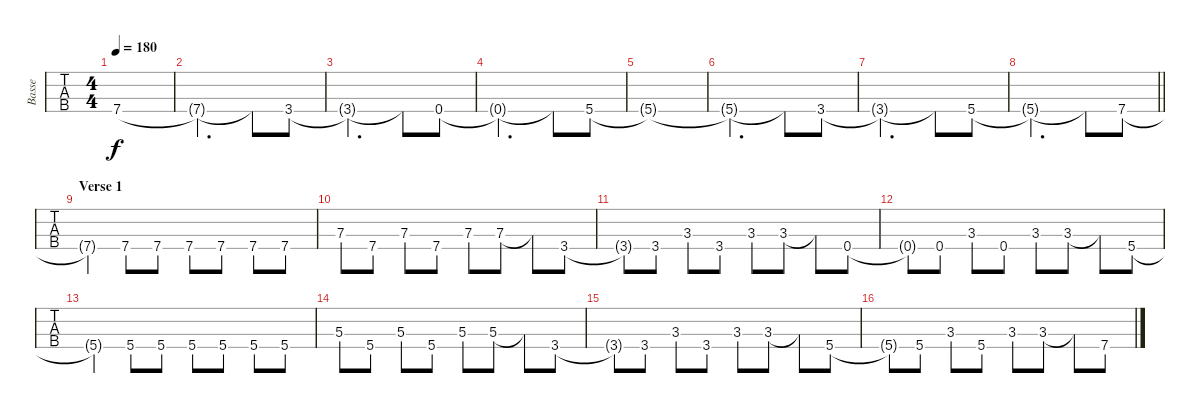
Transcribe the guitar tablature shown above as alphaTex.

\track ("Basse" "Basse") {instrument electricbassfinger}
\staff {tabs}
\tuning (F2 C2 G1 C1) {hide}
\ts (4 4)
\tempo 180
\clef f4
\ks c
7.4{t}.1{dy f} |
7.4{t}.2{d} 7.4{t}.8 3.4.8 |
3.4{t}.2{d} 3.4{t}.8 0.4.8 |
0.4{t}.2{d} 0.4{t}.8 5.4.8 |
5.4{t}.1 |
5.4{t}.2{d} 5.4{t}.8 3.4.8 |
3.4{t}.2{d} 3.4{t}.8 5.4.8 |
\barLineRight lightlight
5.4{t}.2{d} 5.4{t}.8 7.4.8 |
\section ("" "Verse 1")
7.4{t}.4 7.4.8 7.4.8 7.4.8 7.4.8 7.4.8 7.4.8 |
7.3.8 7.4.8 7.3.8 7.4.8 7.3.8 7.3.8 7.3{t}.8 3.4.8 |
3.4{t}.8 3.4.8 3.3.8 3.4.8 3.3.8 3.3.8 3.3{t}.8 0.4.8 |
0.4{t}.8 0.4.8 3.3.8 0.4.8 3.3.8 3.3.8 3.3{t}.8 5.4.8 |
5.4{t}.4 5.4.8 5.4.8 5.4.8 5.4.8 5.4.8 5.4.8 |
5.3.8 5.4.8 5.3.8 5.4.8 5.3.8 5.3.8 5.3{t}.8 3.4.8 |
3.4{t}.8 3.4.8 3.3.8 3.4.8 3.3.8 3.3.8 3.3{t}.8 5.4.8 |
5.4{t}.8 5.4.8 3.3.8 5.4.8 3.3.8 3.3.8 3.3{t}.8 7.4.8
